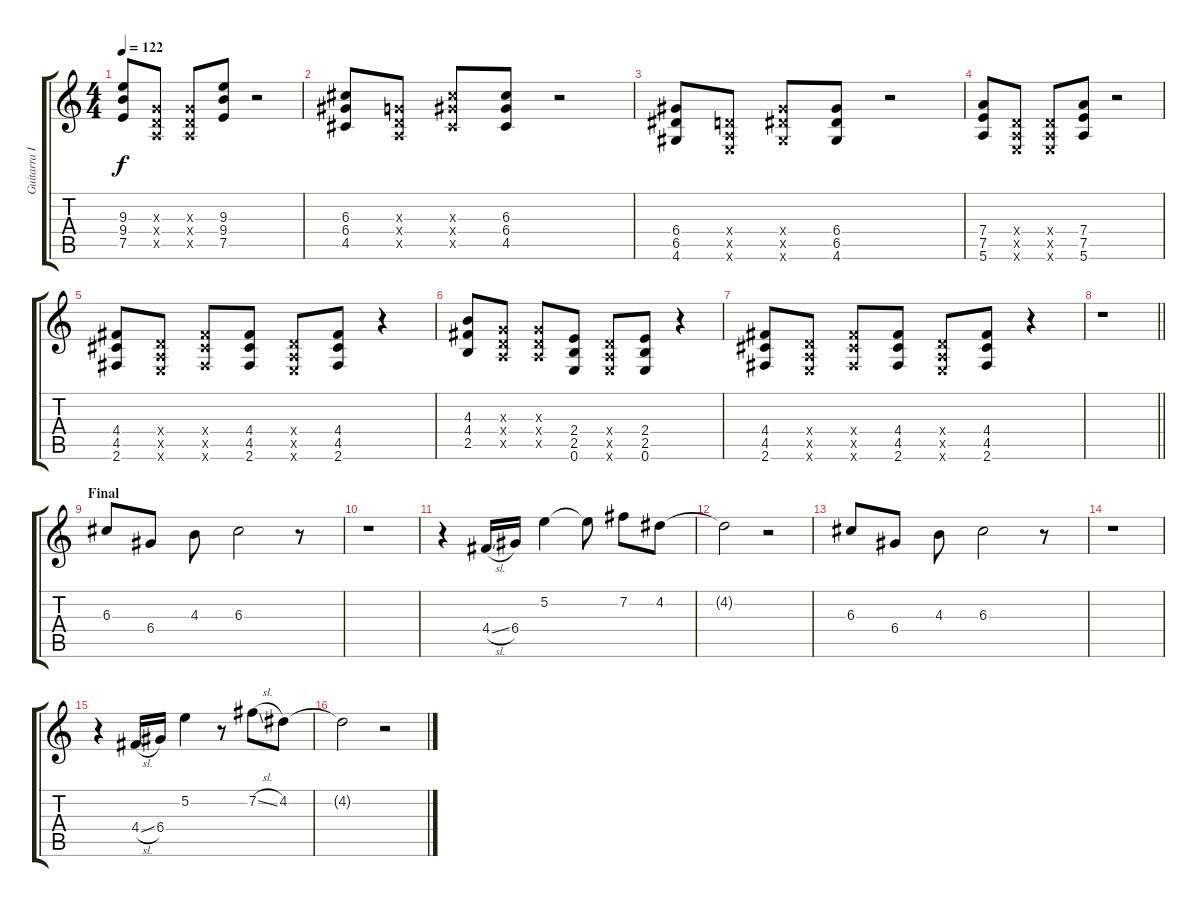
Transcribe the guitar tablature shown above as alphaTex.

\track ("Guitarra I" "Guitarra I") {instrument acousticguitarsteel}
\staff {score tabs}
\tuning (E4 B3 G3 D3 A2 E2) {hide}
\ts (4 4)
\tempo 122
\clef g2
\ks c
(9.3 9.4 7.5).8{dy f} (0.3{x} 0.4{x} 0.5{x}).8 (0.3{x} 0.4{x} 0.5{x}).8 (9.3 9.4 7.5).8 r.2 |
(6.3 6.4 4.5).8 (0.3{x} 0.4{x} 0.5{x}).8 (6.3{x} 6.4{x} 4.5{x}).8 (6.3 6.4 4.5).8 r.2 |
(6.4 6.5 4.6).8 (0.4{x} 0.5{x} 0.6{x}).8 (6.4{x} 6.5{x} 4.6{x}).8 (6.4 6.5 4.6).8 r.2 |
(7.4 7.5 5.6).8 (0.4{x} 0.5{x} 0.6{x}).8 (0.4{x} 0.5{x} 0.6{x}).8 (7.4 7.5 5.6).8 r.2 |
(4.4 4.5 2.6).8 (0.4{x} 0.5{x} 0.6{x}).8 (4.4{x} 4.5{x} 2.6{x}).8 (4.4 4.5 2.6).8 (0.4{x} 0.5{x} 0.6{x}).8 (4.4 4.5 2.6).8 r.4 |
(4.3 4.4 2.5).8 (0.3{x} 0.4{x} 0.5{x}).8 (0.3{x} 0.4{x} 0.5{x}).8 (2.4 2.5 0.6).8 (0.4{x} 0.5{x} 0.6{x}).8 (2.4 2.5 0.6).8 r.4 |
(4.4 4.5 2.6).8 (0.4{x} 0.5{x} 0.6{x}).8 (4.4{x} 4.5{x} 2.6{x}).8 (4.4 4.5 2.6).8 (0.4{x} 0.5{x} 0.6{x}).8 (4.4 4.5 2.6).8 r.4 |
\barLineRight lightlight
r.1 |
\section ("" "Final")
6.3.8{volume 14 instrument acousticguitarsteel} 6.4.8 4.3.8 6.3.2 r.8 |
r.1 |
r.4 4.4{sl}.16 6.4.16 5.2.4 5.2{t}.8 7.2.8 4.2.8 |
4.2{t}.2 r.2 |
6.3.8 6.4.8 4.3.8 6.3.2 r.8 |
r.1 |
r.4 4.4{sl}.16 6.4.16 5.2.4 r.8 7.2{sl}.8 4.2.8 |
4.2{t}.2 r.2
